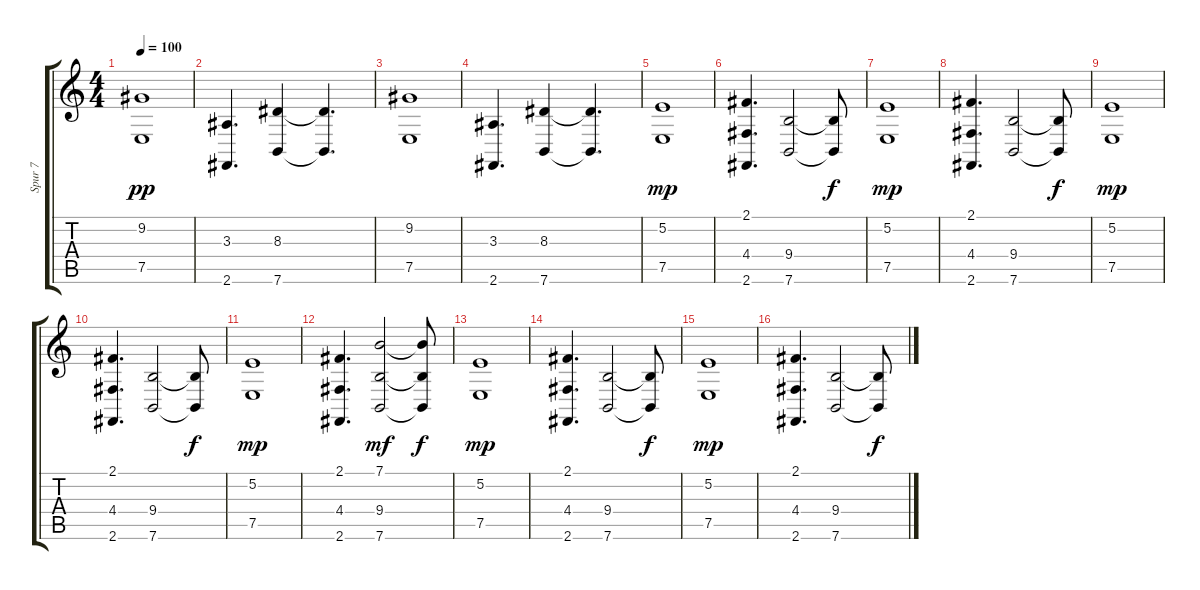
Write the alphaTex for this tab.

\track ("Spur 7" "Spur 7") {instrument stringensemble1}
\staff {score tabs}
\tuning (E4 B3 G3 D3 A2 E2) {hide}
\ts (4 4)
\tempo 100
\clef g2
\ks c
(9.2 7.5).1{dy pp} |
(3.3 2.6).4{d} (8.3 7.6).4 (8.3{t} 7.6{t}).4{d} |
(9.2 7.5).1 |
(3.3 2.6).4{d} (8.3 7.6).4 (8.3{t} 7.6{t}).4{d} |
(5.2 7.5).1{dy mp balance 4} |
(2.1 4.4 2.6).4{d} (9.4 7.6).2 (9.4{t} 7.6{t}).8{dy f} |
(5.2 7.5).1{dy mp} |
(2.1 4.4 2.6).4{d} (9.4 7.6).2 (9.4{t} 7.6{t}).8{dy f} |
(5.2 7.5).1{dy mp} |
(2.1 4.4 2.6).4{d} (9.4 7.6).2 (9.4{t} 7.6{t}).8{dy f} |
(5.2 7.5).1{dy mp} |
(2.1 4.4 2.6).4{d} (7.1 9.4 7.6).2{dy mf} (7.1{t} 9.4{t} 7.6{t}).8{dy f} |
(5.2 7.5).1{dy mp} |
(2.1 4.4 2.6).4{d} (9.4 7.6).2 (9.4{t} 7.6{t}).8{dy f} |
(5.2 7.5).1{dy mp} |
(2.1 4.4 2.6).4{d} (9.4 7.6).2 (9.4{t} 7.6{t}).8{dy f}
